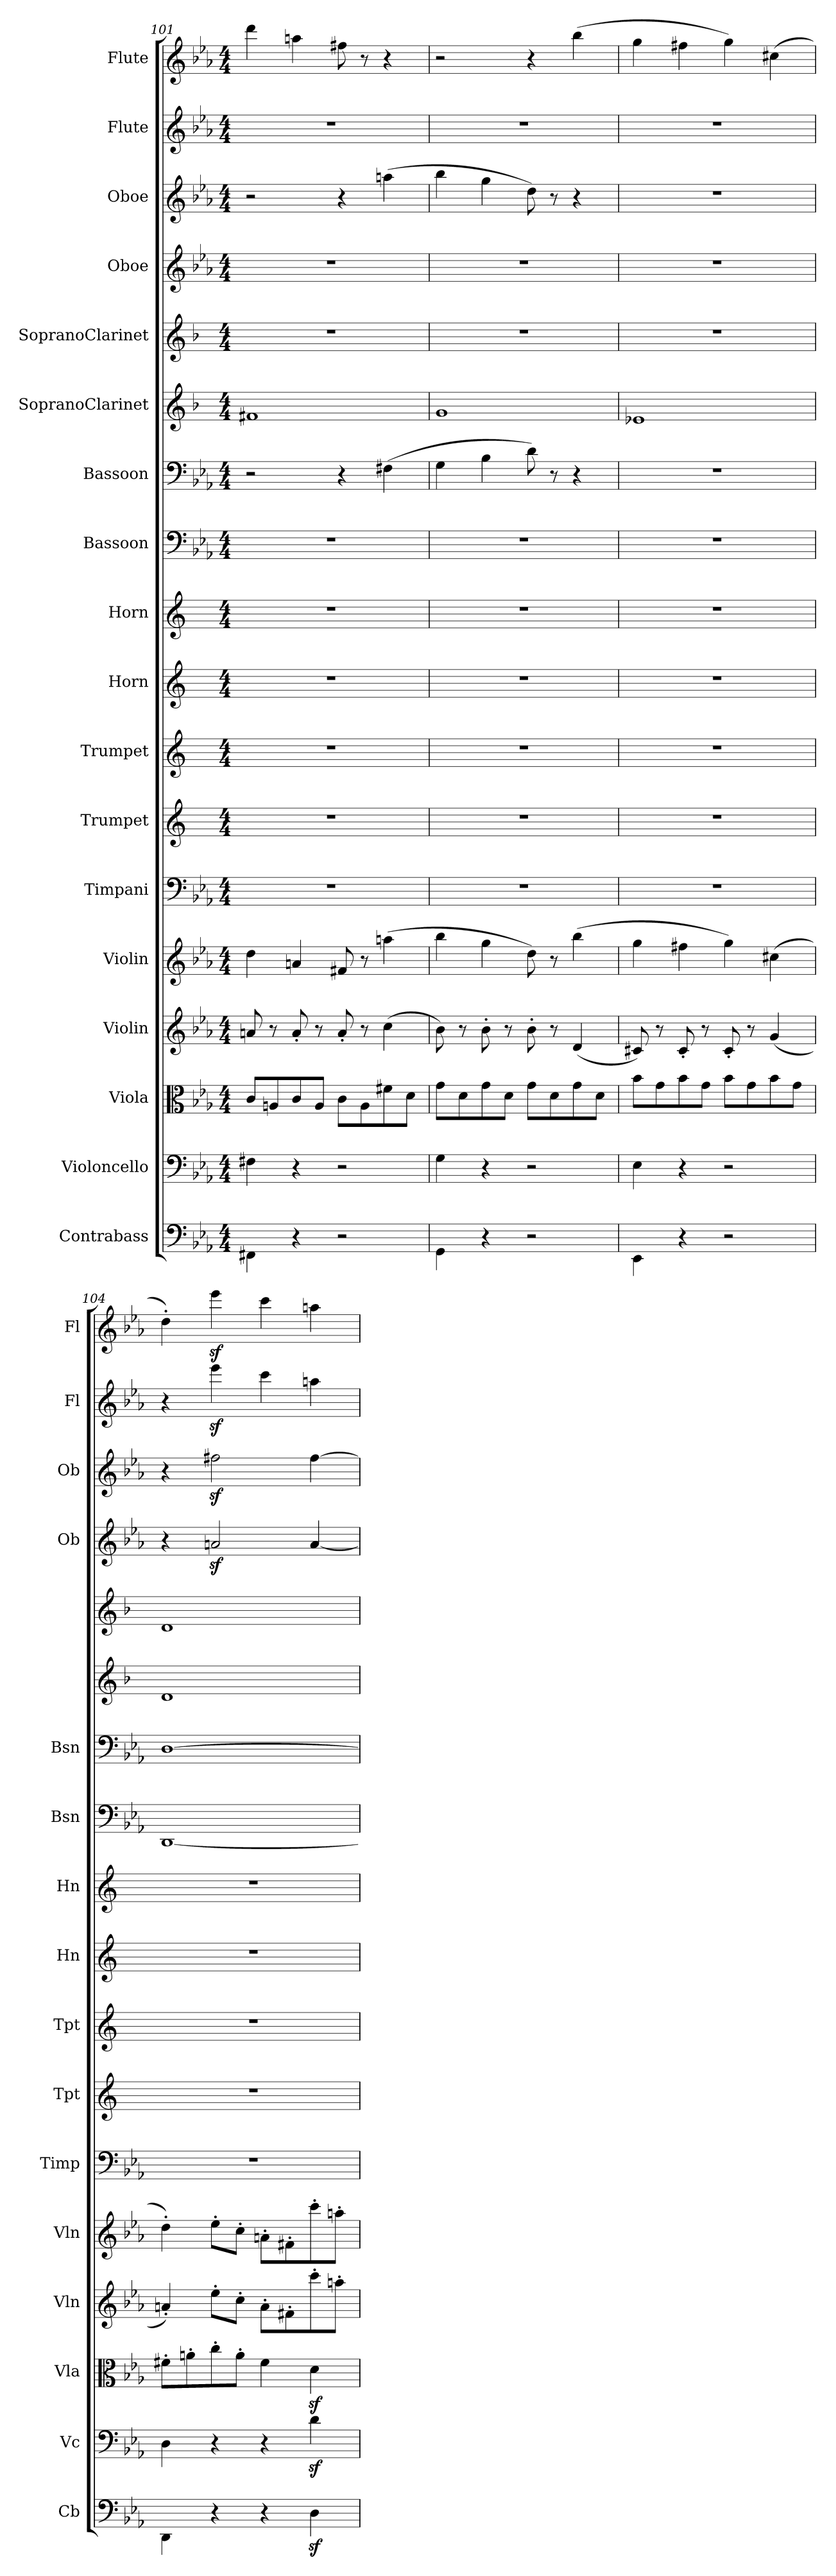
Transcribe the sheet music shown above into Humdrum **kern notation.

**kern	**kern	**kern	**kern	**kern	**kern	**kern	**kern	**kern	**kern	**kern	**kern	**kern	**kern	**kern	**kern	**kern	**kern
*part18	*part17	*part16	*part15	*part14	*part13	*part12	*part11	*part10	*part9	*part8	*part7	*part6	*part5	*part4	*part3	*part2	*part1
*staff18	*staff17	*staff16	*staff15	*staff14	*staff13	*staff12	*staff11	*staff10	*staff9	*staff8	*staff7	*staff6	*staff5	*staff4	*staff3	*staff2	*staff1
*I"Contrabass	*I"Violoncello	*I"Viola	*I"Violin	*I"Violin	*I"Timpani	*I"Trumpet	*I"Trumpet	*I"Horn	*I"Horn	*I"Bassoon	*I"Bassoon	*I"SopranoClarinet	*I"SopranoClarinet	*I"Oboe	*I"Oboe	*I"Flute	*I"Flute
*I'Cb	*I'Vc	*I'Vla	*I'Vln	*I'Vln	*I'Timp	*I'Tpt	*I'Tpt	*I'Hn	*I'Hn	*I'Bsn	*I'Bsn	*	*	*I'Ob	*I'Ob	*I'Fl	*I'Fl
*clefF4	*clefF4	*clefC3	*clefG2	*clefG2	*clefF4	*clefG2	*clefG2	*clefG2	*clefG2	*clefF4	*clefF4	*clefG2	*clefG2	*clefG2	*clefG2	*clefG2	*clefG2
*k[b-e-a-]	*k[b-e-a-]	*k[b-e-a-]	*k[b-e-a-]	*k[b-e-a-]	*k[b-e-a-]	*k[]	*k[]	*k[]	*k[]	*k[b-e-a-]	*k[b-e-a-]	*k[b-]	*k[b-]	*k[b-e-a-]	*k[b-e-a-]	*k[b-e-a-]	*k[b-e-a-]
*M4/4	*M4/4	*M4/4	*M4/4	*M4/4	*M4/4	*M4/4	*M4/4	*M4/4	*M4/4	*M4/4	*M4/4	*M4/4	*M4/4	*M4/4	*M4/4	*M4/4	*M4/4
=101	=101	=101	=101	=101	=101	=101	=101	=101	=101	=101	=101	=101	=101	=101	=101	=101	=101
4FF#X"\	4F#X"\	8c/L	8an/	4dd\	1r	1r	1r	1r	1r	1r	2r	1f#X/	1r	1r	2r	1r	4ddd\
.	.	8An/	8r	.	.	.	.	.	.	.	.	.	.	.	.	.	.
4r	4r	8c/	8a'/	4an/	.	.	.	.	.	.	.	.	.	.	.	.	4aan\
.	.	8A/J	8r	.	.	.	.	.	.	.	.	.	.	.	.	.	.
2r	2r	8c\L	8a'/	8f#X/	.	.	.	.	.	.	4r	.	.	.	4r	.	8ff#X\
.	.	8A\	8r	8r	.	.	.	.	.	.	.	.	.	.	.	.	8r
.	.	8f#X\	(4cc\	(4aan\	.	.	.	.	.	.	(4F#X\	.	.	.	(4aan\	.	4r
.	.	8d\J	.	.	.	.	.	.	.	.	.	.	.	.	.	.	.
=102	=102	=102	=102	=102	=102	=102	=102	=102	=102	=102	=102	=102	=102	=102	=102	=102	=102
4GG"\	4G"\	8g\L	8b-\)	4bb-\	1r	1r	1r	1r	1r	1r	4G\	1g/	1r	1r	4bb-\	1r	2r
.	.	8d\	8r	.	.	.	.	.	.	.	.	.	.	.	.	.	.
4r	4r	8g\	8b-'\	4gg\	.	.	.	.	.	.	4B-\	.	.	.	4gg\	.	.
.	.	8d\J	8r	.	.	.	.	.	.	.	.	.	.	.	.	.	.
2r	2r	8g\L	8b-'\	8dd\)	.	.	.	.	.	.	8d\)	.	.	.	8dd\)	.	4r
.	.	8d\	8r	8r	.	.	.	.	.	.	8r	.	.	.	8r	.	.
.	.	8g\	(4d/	(4bb-\	.	.	.	.	.	.	4r	.	.	.	4r	.	(4bb-\
.	.	8d\J	.	.	.	.	.	.	.	.	.	.	.	.	.	.	.
=103	=103	=103	=103	=103	=103	=103	=103	=103	=103	=103	=103	=103	=103	=103	=103	=103	=103
4EE-"\	4E-"\	8b-\L	8c#X/)	4gg\	1r	1r	1r	1r	1r	1r	1r	1e-X/	1r	1r	1r	1r	4gg\
.	.	8g\	8r	.	.	.	.	.	.	.	.	.	.	.	.	.	.
4r	4r	8b-\	8c#'/	4ff#X\	.	.	.	.	.	.	.	.	.	.	.	.	4ff#X\
.	.	8g\J	8r	.	.	.	.	.	.	.	.	.	.	.	.	.	.
2r	2r	8b-\L	8c#'/	4gg\)	.	.	.	.	.	.	.	.	.	.	.	.	4gg\)
.	.	8g\	8r	.	.	.	.	.	.	.	.	.	.	.	.	.	.
.	.	8b-\	(4g/	(4cc#X\	.	.	.	.	.	.	.	.	.	.	.	.	(4cc#X\
.	.	8g\J	.	.	.	.	.	.	.	.	.	.	.	.	.	.	.
=104	=104	=104	=104	=104	=104	=104	=104	=104	=104	=104	=104	=104	=104	=104	=104	=104	=104
4DD"\	4D"\	8f#X'\L	4an'/)	4dd'\)	1r	1r	1r	1r	1r	[1DD/	[1D\	1d/	1d/	4r	4r	4r	4dd'\)
.	.	8an'\	.	.	.	.	.	.	.	.	.	.	.	.	.	.	.
4r	4r	8cc'\	8ee-'\L	8ee-'\L	.	.	.	.	.	.	.	.	.	2anz/	2ff#Xz\	4eee-z\	4eee-z\
.	.	8a'\J	8cc'\J	8cc'\J	.	.	.	.	.	.	.	.	.	.	.	.	.
4r	4r	4f#\	8a'\L	8an'\L	.	.	.	.	.	.	.	.	.	.	.	4ccc\	4ccc\
.	.	.	8f#X'\	8f#X'\	.	.	.	.	.	.	.	.	.	.	.	.	.
4Dz\	4dz\	4dz\	8ccc'\	8ccc'\	.	.	.	.	.	.	.	.	.	[4a/	[4ff#\	4aan\	4aan\
.	.	.	8aan'\J	8aan'\J	.	.	.	.	.	.	.	.	.	.	.	.	.
=	=	=	=	=	=	=	=	=	=	=	=	=	=	=	=	=	=
*-	*-	*-	*-	*-	*-	*-	*-	*-	*-	*-	*-	*-	*-	*-	*-	*-	*-
